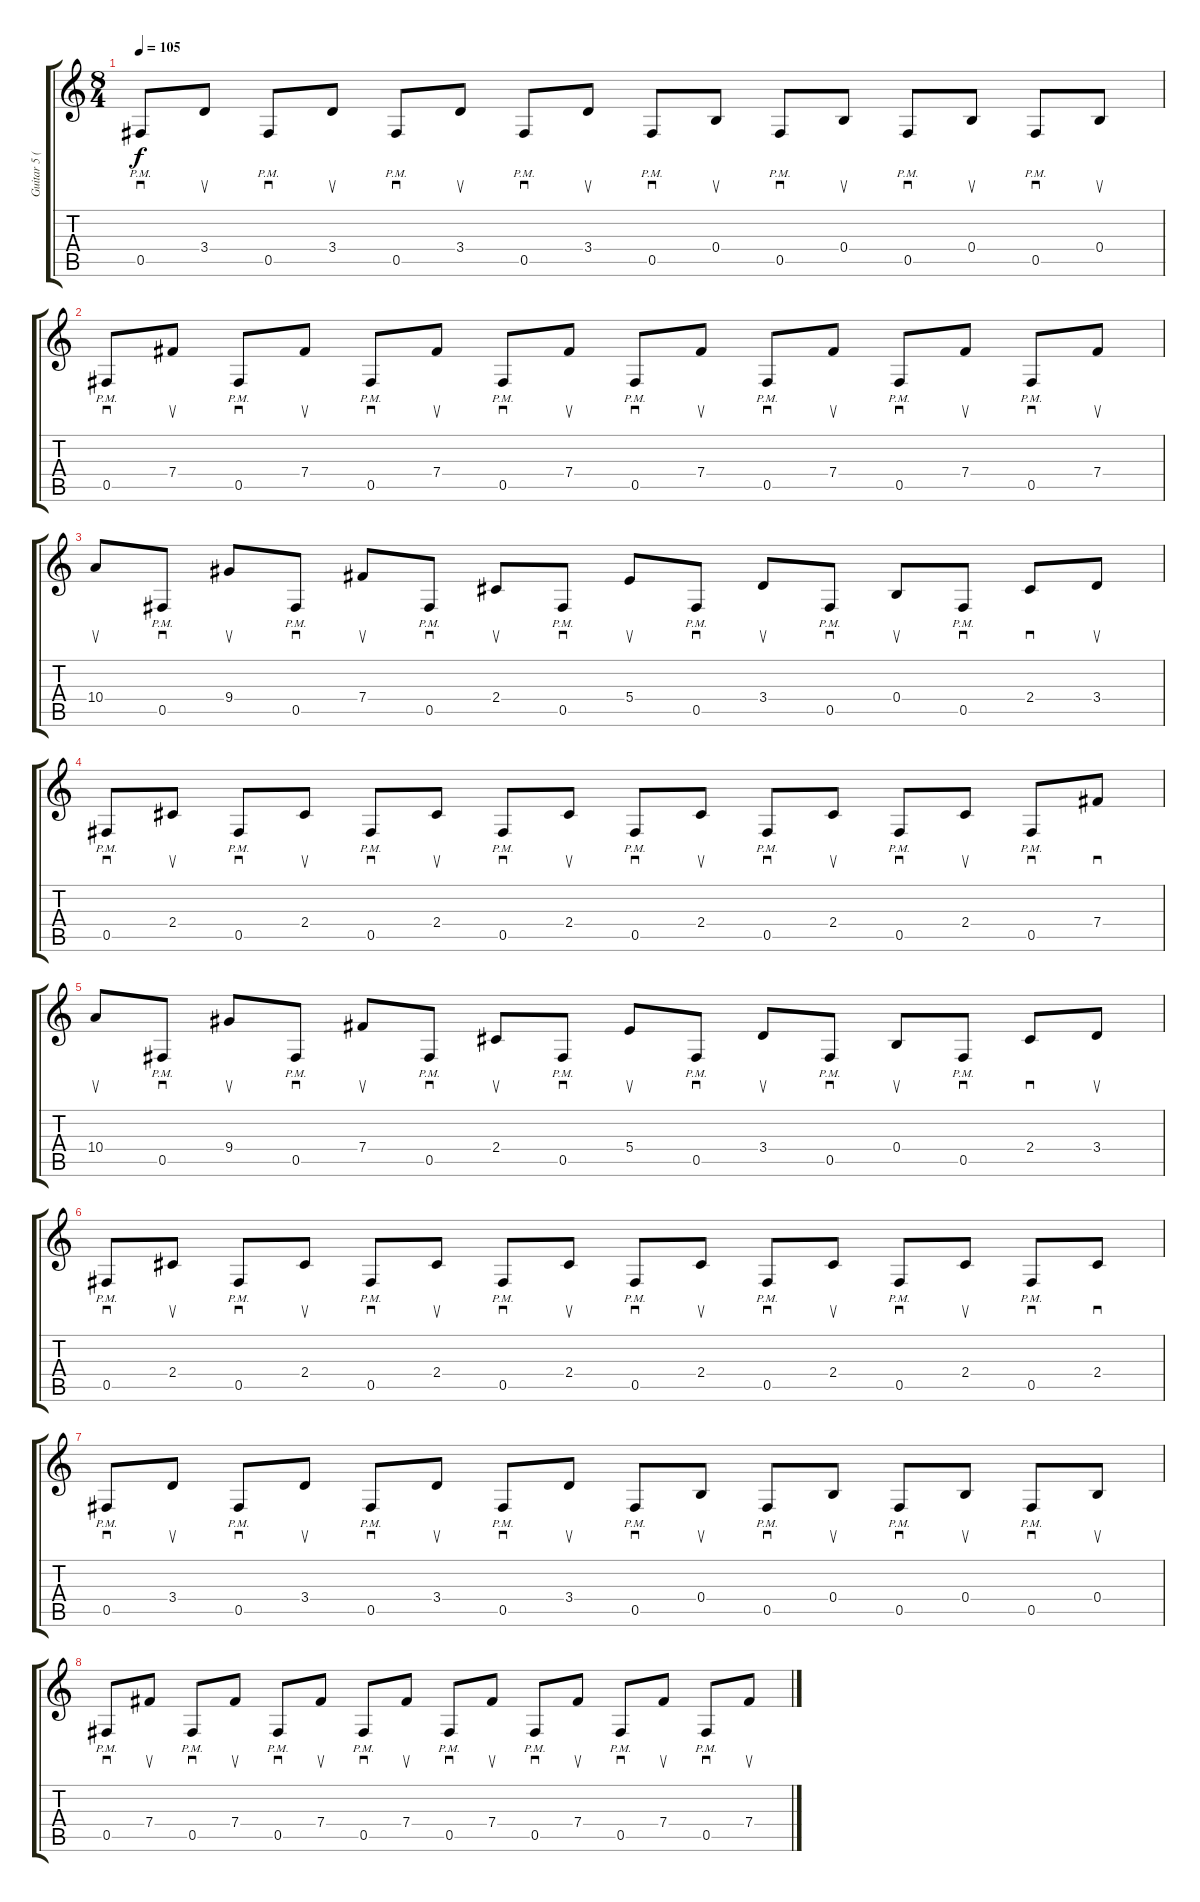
\track ("Guitar 5 (Distortion)" "Guitar 5 (") {instrument distortionguitar}
\staff {score tabs}
\tuning (Db4 Ab3 E3 B2 Gb2 Db2) {hide}
\ts (8 4)
\tempo 105
\clef g2
\ks c
0.5{pm}.8{sd dy f} 3.4.8{su} 0.5{pm}.8{sd} 3.4.8{su} 0.5{pm}.8{sd} 3.4.8{su} 0.5{pm}.8{sd} 3.4.8{su} 0.5{pm}.8{sd} 0.4.8{su} 0.5{pm}.8{sd} 0.4.8{su} 0.5{pm}.8{sd} 0.4.8{su} 0.5{pm}.8{sd} 0.4.8{su} |
0.5{pm}.8{sd} 7.4.8{su} 0.5{pm}.8{sd} 7.4.8{su} 0.5{pm}.8{sd} 7.4.8{su} 0.5{pm}.8{sd} 7.4.8{su} 0.5{pm}.8{sd} 7.4.8{su} 0.5{pm}.8{sd} 7.4.8{su} 0.5{pm}.8{sd} 7.4.8{su} 0.5{pm}.8{sd} 7.4.8{su} |
10.4.8{su} 0.5{pm}.8{sd} 9.4.8{su} 0.5{pm}.8{sd} 7.4.8{su} 0.5{pm}.8{sd} 2.4.8{su} 0.5{pm}.8{sd} 5.4.8{su} 0.5{pm}.8{sd} 3.4.8{su} 0.5{pm}.8{sd} 0.4.8{su} 0.5{pm}.8{sd} 2.4.8{sd} 3.4.8{su} |
0.5{pm}.8{sd} 2.4.8{su} 0.5{pm}.8{sd} 2.4.8{su} 0.5{pm}.8{sd} 2.4.8{su} 0.5{pm}.8{sd} 2.4.8{su} 0.5{pm}.8{sd} 2.4.8{su} 0.5{pm}.8{sd} 2.4.8{su} 0.5{pm}.8{sd} 2.4.8{su} 0.5{pm}.8{sd} 7.4.8{sd} |
10.4.8{su} 0.5{pm}.8{sd} 9.4.8{su} 0.5{pm}.8{sd} 7.4.8{su} 0.5{pm}.8{sd} 2.4.8{su} 0.5{pm}.8{sd} 5.4.8{su} 0.5{pm}.8{sd} 3.4.8{su} 0.5{pm}.8{sd} 0.4.8{su} 0.5{pm}.8{sd} 2.4.8{sd} 3.4.8{su} |
0.5{pm}.8{sd} 2.4.8{su} 0.5{pm}.8{sd} 2.4.8{su} 0.5{pm}.8{sd} 2.4.8{su} 0.5{pm}.8{sd} 2.4.8{su} 0.5{pm}.8{sd} 2.4.8{su} 0.5{pm}.8{sd} 2.4.8{su} 0.5{pm}.8{sd} 2.4.8{su} 0.5{pm}.8{sd} 2.4.8{sd} |
0.5{pm}.8{sd} 3.4.8{su} 0.5{pm}.8{sd} 3.4.8{su} 0.5{pm}.8{sd} 3.4.8{su} 0.5{pm}.8{sd} 3.4.8{su} 0.5{pm}.8{sd} 0.4.8{su} 0.5{pm}.8{sd} 0.4.8{su} 0.5{pm}.8{sd} 0.4.8{su} 0.5{pm}.8{sd} 0.4.8{su} |
0.5{pm}.8{sd} 7.4.8{su} 0.5{pm}.8{sd} 7.4.8{su} 0.5{pm}.8{sd} 7.4.8{su} 0.5{pm}.8{sd} 7.4.8{su} 0.5{pm}.8{sd} 7.4.8{su} 0.5{pm}.8{sd} 7.4.8{su} 0.5{pm}.8{sd} 7.4.8{su} 0.5{pm}.8{sd} 7.4.8{su}
